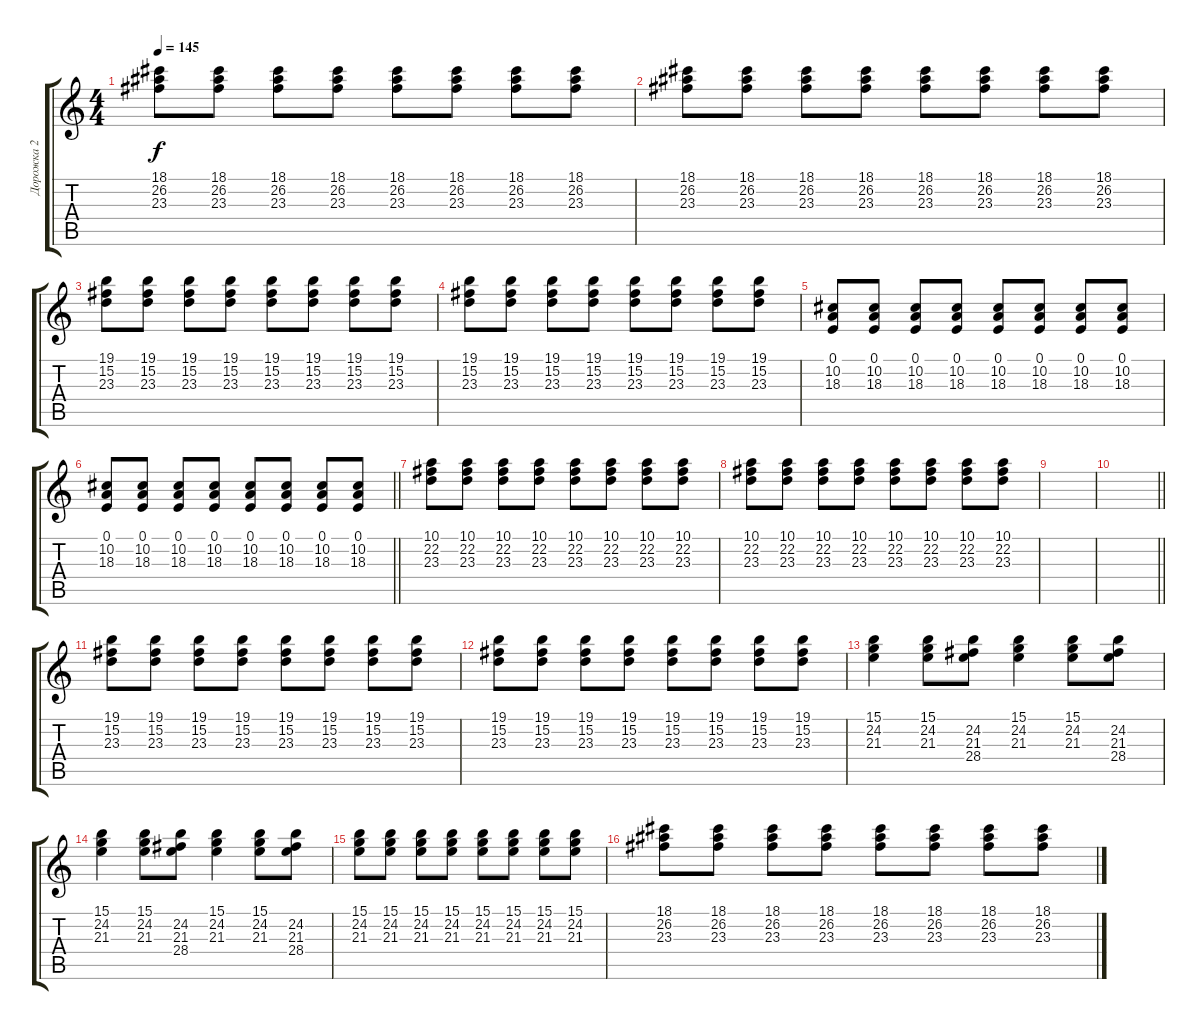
\track ("Дорожка 2" "Дорожка 2") {instrument harmonica}
\staff {score tabs}
\tuning (E4 B3 G3 D3 A2 E2) {hide}
\ts (4 4)
\tempo 145
\clef g2
\ks c
(18.1 26.2 23.3).8{dy f} (18.1 26.2 23.3).8 (18.1 26.2 23.3).8 (18.1 26.2 23.3).8 (18.1 26.2 23.3).8 (18.1 26.2 23.3).8 (18.1 26.2 23.3).8 (18.1 26.2 23.3).8 |
(18.1 26.2 23.3).8 (18.1 26.2 23.3).8 (18.1 26.2 23.3).8 (18.1 26.2 23.3).8 (18.1 26.2 23.3).8 (18.1 26.2 23.3).8 (18.1 26.2 23.3).8 (18.1 26.2 23.3).8 |
(19.1 15.2 23.3).8 (19.1 15.2 23.3).8 (19.1 15.2 23.3).8 (19.1 15.2 23.3).8 (19.1 15.2 23.3).8 (19.1 15.2 23.3).8 (19.1 15.2 23.3).8 (19.1 15.2 23.3).8 |
(19.1 15.2 23.3).8 (19.1 15.2 23.3).8 (19.1 15.2 23.3).8 (19.1 15.2 23.3).8 (19.1 15.2 23.3).8 (19.1 15.2 23.3).8 (19.1 15.2 23.3).8 (19.1 15.2 23.3).8 |
(0.1 10.2 18.3).8 (0.1 10.2 18.3).8 (0.1 10.2 18.3).8 (0.1 10.2 18.3).8 (0.1 10.2 18.3).8 (0.1 10.2 18.3).8 (0.1 10.2 18.3).8 (0.1 10.2 18.3).8 |
\barLineRight lightlight
(0.1 10.2 18.3).8 (0.1 10.2 18.3).8 (0.1 10.2 18.3).8 (0.1 10.2 18.3).8 (0.1 10.2 18.3).8 (0.1 10.2 18.3).8 (0.1 10.2 18.3).8 (0.1 10.2 18.3).8 |
(10.1 22.2 23.3).8 (10.1 22.2 23.3).8 (10.1 22.2 23.3).8 (10.1 22.2 23.3).8 (10.1 22.2 23.3).8 (10.1 22.2 23.3).8 (10.1 22.2 23.3).8 (10.1 22.2 23.3).8 |
(10.1 22.2 23.3).8 (10.1 22.2 23.3).8 (10.1 22.2 23.3).8 (10.1 22.2 23.3).8 (10.1 22.2 23.3).8 (10.1 22.2 23.3).8 (10.1 22.2 23.3).8 (10.1 22.2 23.3).8 |
|
\barLineRight lightlight
|
(19.1 15.2 23.3).8{volume 10 instrument harmonica} (19.1 15.2 23.3).8 (19.1 15.2 23.3).8 (19.1 15.2 23.3).8 (19.1 15.2 23.3).8 (19.1 15.2 23.3).8 (19.1 15.2 23.3).8 (19.1 15.2 23.3).8 |
(19.1 15.2 23.3).8 (19.1 15.2 23.3).8 (19.1 15.2 23.3).8 (19.1 15.2 23.3).8 (19.1 15.2 23.3).8 (19.1 15.2 23.3).8 (19.1 15.2 23.3).8 (19.1 15.2 23.3).8 |
(15.1 24.2 21.3).4 (15.1 24.2 21.3).8 (24.2 21.3 28.4).8 (15.1 24.2 21.3).4 (15.1 24.2 21.3).8 (24.2 21.3 28.4).8 |
(15.1 24.2 21.3).4 (15.1 24.2 21.3).8 (24.2 21.3 28.4).8 (15.1 24.2 21.3).4 (15.1 24.2 21.3).8 (24.2 21.3 28.4).8 |
(15.1 24.2 21.3).8 (15.1 24.2 21.3).8 (15.1 24.2 21.3).8 (15.1 24.2 21.3).8 (15.1 24.2 21.3).8 (15.1 24.2 21.3).8 (15.1 24.2 21.3).8 (15.1 24.2 21.3).8 |
(18.1 26.2 23.3).8 (18.1 26.2 23.3).8 (18.1 26.2 23.3).8 (18.1 26.2 23.3).8 (18.1 26.2 23.3).8 (18.1 26.2 23.3).8 (18.1 26.2 23.3).8 (18.1 26.2 23.3).8
